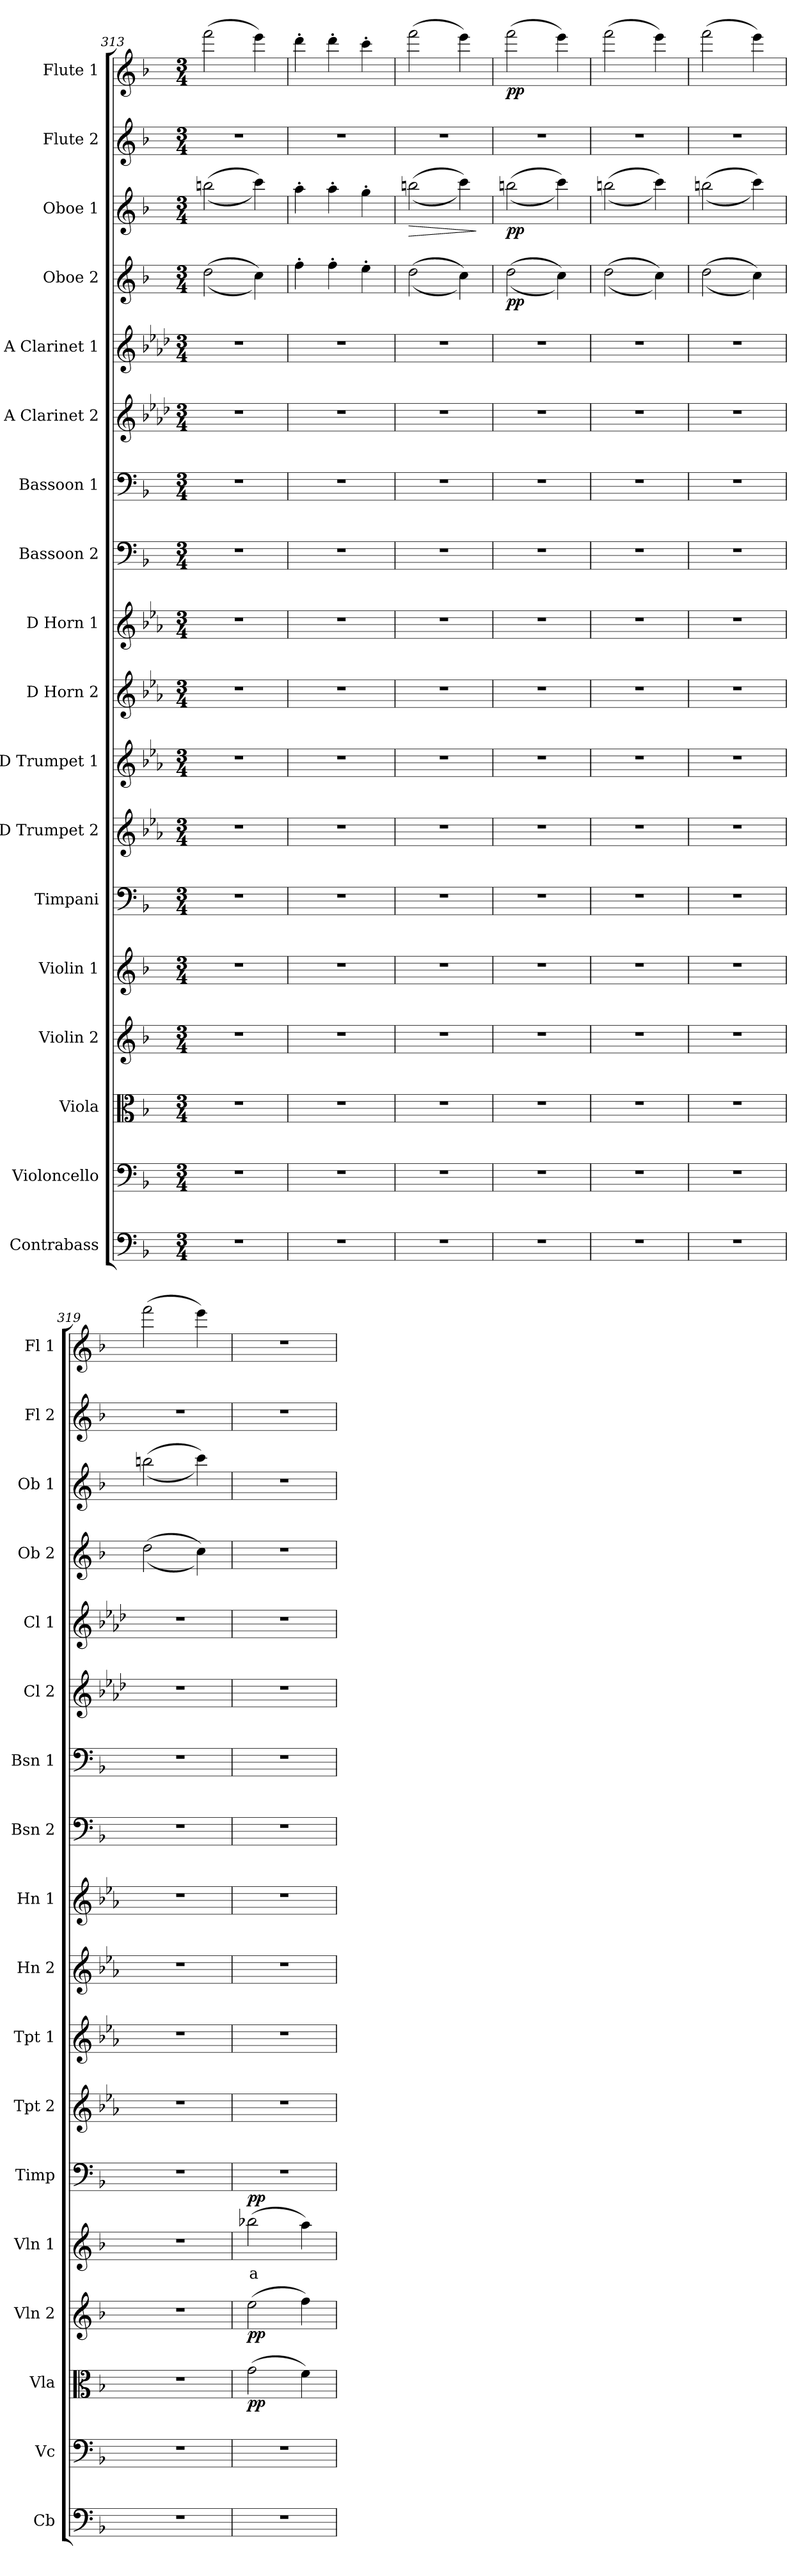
**kern	**kern	**kern	**dynam	**kern	**dynam	**kern	**text	**dynam	**kern	**kern	**kern	**kern	**kern	**kern	**kern	**kern	**kern	**kern	**dynam	**kern	**dynam	**kern	**kern	**dynam
*part18	*part17	*part16	*part16	*part15	*part15	*part14	*part14	*part14	*part13	*part12	*part11	*part10	*part9	*part8	*part7	*part6	*part5	*part4	*part4	*part3	*part3	*part2	*part1	*part1
*staff18	*staff17	*staff16	*staff16	*staff15	*staff15	*staff14	*staff14	*staff14	*staff13	*staff12	*staff11	*staff10	*staff9	*staff8	*staff7	*staff6	*staff5	*staff4	*staff4	*staff3	*staff3	*staff2	*staff1	*staff1
*I"Contrabass	*I"Violoncello	*I"Viola	*	*I"Violin 2	*	*I"Violin 1	*	*	*I"Timpani	*I"D Trumpet 2	*I"D Trumpet 1	*I"D Horn 2	*I"D Horn 1	*I"Bassoon 2	*I"Bassoon 1	*I"A Clarinet 2	*I"A Clarinet 1	*I"Oboe 2	*	*I"Oboe 1	*	*I"Flute 2	*I"Flute 1	*
*I'Cb	*I'Vc	*I'Vla	*	*I'Vln 2	*	*I'Vln 1	*	*	*I'Timp	*I'Tpt 2	*I'Tpt 1	*I'Hn 2	*I'Hn 1	*I'Bsn 2	*I'Bsn 1	*I'Cl 2	*I'Cl 1	*I'Ob 2	*	*I'Ob 1	*	*I'Fl 2	*I'Fl 1	*
*clefF4	*clefF4	*clefC3	*	*clefG2	*	*clefG2	*	*	*clefF4	*clefG2	*clefG2	*clefG2	*clefG2	*clefF4	*clefF4	*clefG2	*clefG2	*clefG2	*	*clefG2	*	*clefG2	*clefG2	*
*ITrd7c12	*	*	*	*	*	*	*	*	*	*ITrd-1c-2	*ITrd-1c-2	*ITrd6c10	*ITrd6c10	*	*	*ITrd2c3	*ITrd2c3	*	*	*	*	*	*	*
*k[b-]	*k[b-]	*k[b-]	*	*k[b-]	*	*k[b-]	*	*	*k[b-]	*k[b-]	*k[b-]	*k[b-]	*k[b-]	*k[b-]	*k[b-]	*k[b-]	*k[b-]	*k[b-]	*	*k[b-]	*	*k[b-]	*k[b-]	*
*M3/4	*M3/4	*M3/4	*	*M3/4	*	*M3/4	*	*	*M3/4	*M3/4	*M3/4	*M3/4	*M3/4	*M3/4	*M3/4	*M3/4	*M3/4	*M3/4	*	*M3/4	*	*M3/4	*M3/4	*
=313	=313	=313	=313	=313	=313	=313	=313	=313	=313	=313	=313	=313	=313	=313	=313	=313	=313	=313	=313	=313	=313	=313	=313	=313
2.r	2.r	2.r	.	2.r	.	2.r	.	.	2.r	2.r	2.r	2.r	2.r	2.r	2.r	2.r	2.r	((2dd\	.	((2bbn\	.	2.r	(2fff\	.
.	.	.	.	.	.	.	.	.	.	.	.	.	.	.	.	.	.	4cc\))	.	4ccc\))	.	.	4eee\)	.
=314	=314	=314	=314	=314	=314	=314	=314	=314	=314	=314	=314	=314	=314	=314	=314	=314	=314	=314	=314	=314	=314	=314	=314	=314
2.r	2.r	2.r	.	2.r	.	2.r	.	.	2.r	2.r	2.r	2.r	2.r	2.r	2.r	2.r	2.r	4ff'\	.	4aa'\	.	2.r	4ddd'\	.
.	.	.	.	.	.	.	.	.	.	.	.	.	.	.	.	.	.	4ff'\	.	4aa'\	.	.	4ddd'\	.
.	.	.	.	.	.	.	.	.	.	.	.	.	.	.	.	.	.	4ee'\	.	4gg'\	.	.	4ccc'\	.
=315	=315	=315	=315	=315	=315	=315	=315	=315	=315	=315	=315	=315	=315	=315	=315	=315	=315	=315	=315	=315	=315	=315	=315	=315
!	!	!	!	!	!	!	!	!	!	!	!	!	!	!	!	!	!	!	!	!	!LO:HP:b	!	!	!
2.r	2.r	2.r	.	2.r	.	2.r	.	.	2.r	2.r	2.r	2.r	2.r	2.r	2.r	2.r	2.r	((2dd\	.	((2bbn\	>	2.r	(2fff\	.
.	.	.	.	.	.	.	.	.	.	.	.	.	.	.	.	.	.	4cc\))	.	4ccc\))	.	.	4eee\)	.
.	.	.	.	.	.	.	.	.	.	.	.	.	.	.	.	.	.	.	.	.	]	.	.	.
=316	=316	=316	=316	=316	=316	=316	=316	=316	=316	=316	=316	=316	=316	=316	=316	=316	=316	=316	=316	=316	=316	=316	=316	=316
!	!	!	!	!	!	!	!	!	!	!	!	!	!	!	!	!	!	!	!LO:DY:b	!	!LO:DY:b	!	!	!LO:DY:b
2.r	2.r	2.r	.	2.r	.	2.r	.	.	2.r	2.r	2.r	2.r	2.r	2.r	2.r	2.r	2.r	((2dd\	pp	((2bbn\	pp	2.r	(2fff\	pp
.	.	.	.	.	.	.	.	.	.	.	.	.	.	.	.	.	.	4cc\))	.	4ccc\))	.	.	4eee\)	.
=317	=317	=317	=317	=317	=317	=317	=317	=317	=317	=317	=317	=317	=317	=317	=317	=317	=317	=317	=317	=317	=317	=317	=317	=317
2.r	2.r	2.r	.	2.r	.	2.r	.	.	2.r	2.r	2.r	2.r	2.r	2.r	2.r	2.r	2.r	((2dd\	.	((2bbn\	.	2.r	(2fff\	.
.	.	.	.	.	.	.	.	.	.	.	.	.	.	.	.	.	.	4cc\))	.	4ccc\))	.	.	4eee\)	.
=318	=318	=318	=318	=318	=318	=318	=318	=318	=318	=318	=318	=318	=318	=318	=318	=318	=318	=318	=318	=318	=318	=318	=318	=318
2.r	2.r	2.r	.	2.r	.	2.r	.	.	2.r	2.r	2.r	2.r	2.r	2.r	2.r	2.r	2.r	((2dd\	.	((2bbn\	.	2.r	(2fff\	.
.	.	.	.	.	.	.	.	.	.	.	.	.	.	.	.	.	.	4cc\))	.	4ccc\))	.	.	4eee\)	.
=319	=319	=319	=319	=319	=319	=319	=319	=319	=319	=319	=319	=319	=319	=319	=319	=319	=319	=319	=319	=319	=319	=319	=319	=319
2.r	2.r	2.r	.	2.r	.	2.r	.	.	2.r	2.r	2.r	2.r	2.r	2.r	2.r	2.r	2.r	((2dd\	.	((2bbn\	.	2.r	(2fff\	.
.	.	.	.	.	.	.	.	.	.	.	.	.	.	.	.	.	.	4cc\))	.	4ccc\))	.	.	4eee\)	.
=320	=320	=320	=320	=320	=320	=320	=320	=320	=320	=320	=320	=320	=320	=320	=320	=320	=320	=320	=320	=320	=320	=320	=320	=320
!	!	!	!LO:DY:b	!	!LO:DY:b	!	!LO:LY:b:color=#FF0000	!LO:DY:b	!	!	!	!	!	!	!	!	!	!	!	!	!	!	!	!
2.r	2.r	(2g\	pp	(2ee\	pp	(2bb-X\	a	pp	2.r	2.r	2.r	2.r	2.r	2.r	2.r	2.r	2.r	2.r	.	2.r	.	2.r	2.r	.
.	.	4f\)	.	4ff\)	.	4aa\)	.	.	.	.	.	.	.	.	.	.	.	.	.	.	.	.	.	.
=	=	=	=	=	=	=	=	=	=	=	=	=	=	=	=	=	=	=	=	=	=	=	=	=
*-	*-	*-	*-	*-	*-	*-	*-	*-	*-	*-	*-	*-	*-	*-	*-	*-	*-	*-	*-	*-	*-	*-	*-	*-
